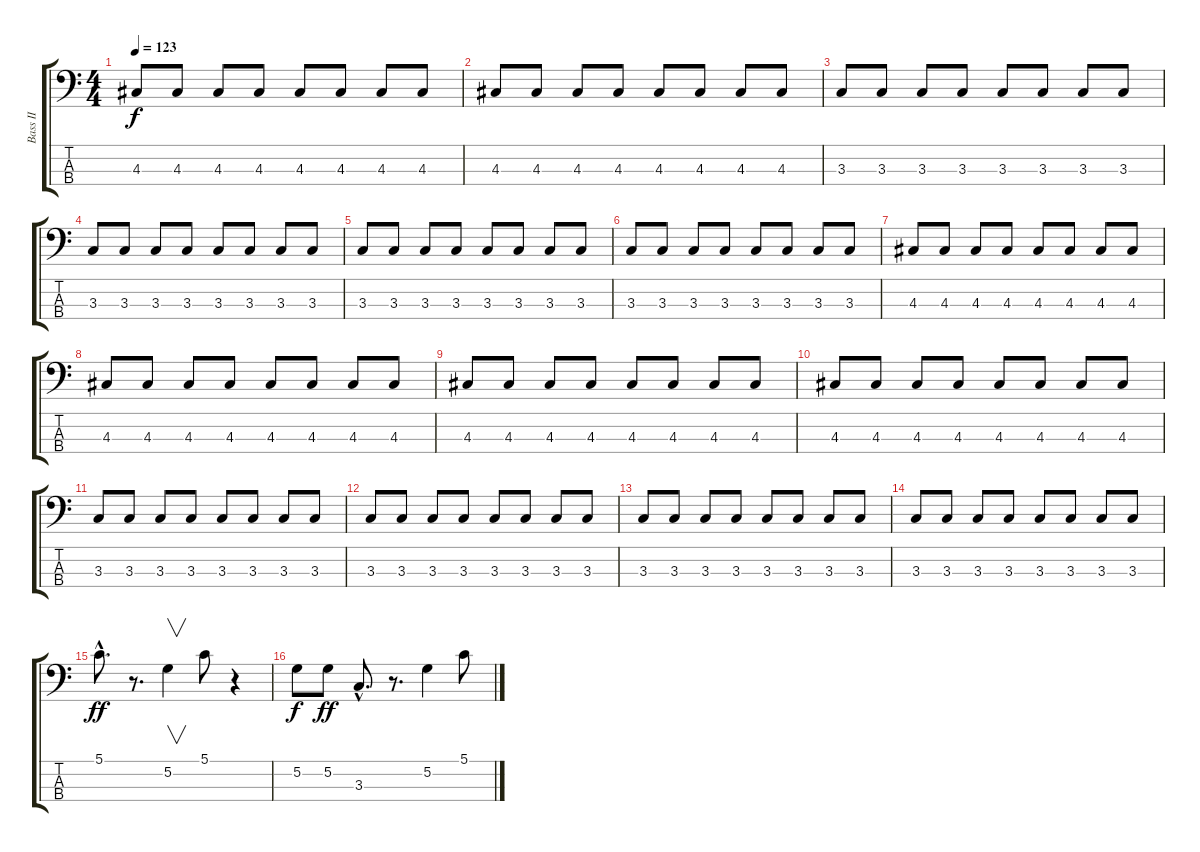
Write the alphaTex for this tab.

\track ("Bass II" "Bass II") {instrument electricbassfinger}
\staff {score tabs}
\tuning (G2 D2 A1 E1) {hide}
\ts (4 4)
\tempo 123
\clef f4
\ks c
4.3.8{dy f} 4.3.8 4.3.8 4.3.8 4.3.8 4.3.8 4.3.8 4.3.8 |
4.3.8 4.3.8 4.3.8 4.3.8 4.3.8 4.3.8 4.3.8 4.3.8 |
3.3.8 3.3.8 3.3.8 3.3.8 3.3.8 3.3.8 3.3.8 3.3.8 |
3.3.8 3.3.8 3.3.8 3.3.8 3.3.8 3.3.8 3.3.8 3.3.8 |
3.3.8 3.3.8 3.3.8 3.3.8 3.3.8 3.3.8 3.3.8 3.3.8 |
3.3.8 3.3.8 3.3.8 3.3.8 3.3.8 3.3.8 3.3.8 3.3.8 |
4.3.8 4.3.8 4.3.8 4.3.8 4.3.8 4.3.8 4.3.8 4.3.8 |
4.3.8 4.3.8 4.3.8 4.3.8 4.3.8 4.3.8 4.3.8 4.3.8 |
4.3.8 4.3.8 4.3.8 4.3.8 4.3.8 4.3.8 4.3.8 4.3.8 |
4.3.8 4.3.8 4.3.8 4.3.8 4.3.8 4.3.8 4.3.8 4.3.8 |
3.3.8 3.3.8 3.3.8 3.3.8 3.3.8 3.3.8 3.3.8 3.3.8 |
3.3.8 3.3.8 3.3.8 3.3.8 3.3.8 3.3.8 3.3.8 3.3.8 |
3.3.8 3.3.8 3.3.8 3.3.8 3.3.8 3.3.8 3.3.8 3.3.8 |
3.3.8 3.3.8 3.3.8 3.3.8 3.3.8 3.3.8 3.3.8 3.3.8 |
5.1{hac}.8{d dy ff instrument electricbassfinger} r.8{d} 5.2.4{v} 5.1.8 r.4 |
5.2.8{dy f} 5.2.8{dy ff} 3.3{hac}.8{d} r.8{d} 5.2.4 5.1.8
